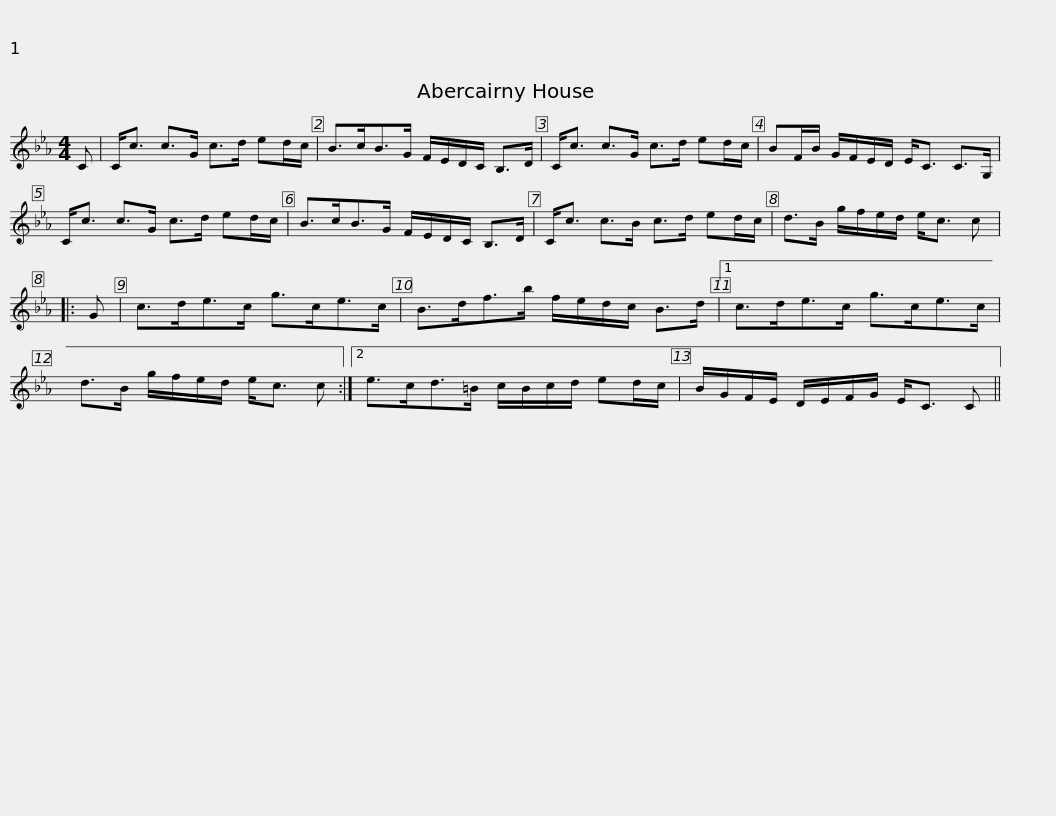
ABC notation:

X:1
L:1/8
M:4/4
I:linebreak $
K:Cmin
V:1 treble
V:1
 C | C<c c>G c>d ed/c/ | B>cB>G F/E/D/C/ B,>D | C<c c>G c>d ed/c/ |$ BF/B/ G/F/E/D/ E<C C>G, | %5
 C<c c>G c>d ed/c/ | B>cB>G F/E/D/C/ B,>D | C<c c>B c>d ed/c/ |$ d>B g/f/e/d/ e<c c |: G | %10
 c>de>c g>ce>c | B>df>b f/e/d/c/ B>d |1 c>de>c g>ce>c |$ d>B g/f/e/d/ e<c c :|2 e>cd>=B c/B/c/d/ ed/c/ | %15
 B/G/F/E/ D/E/F/G/ E<C C || %16
